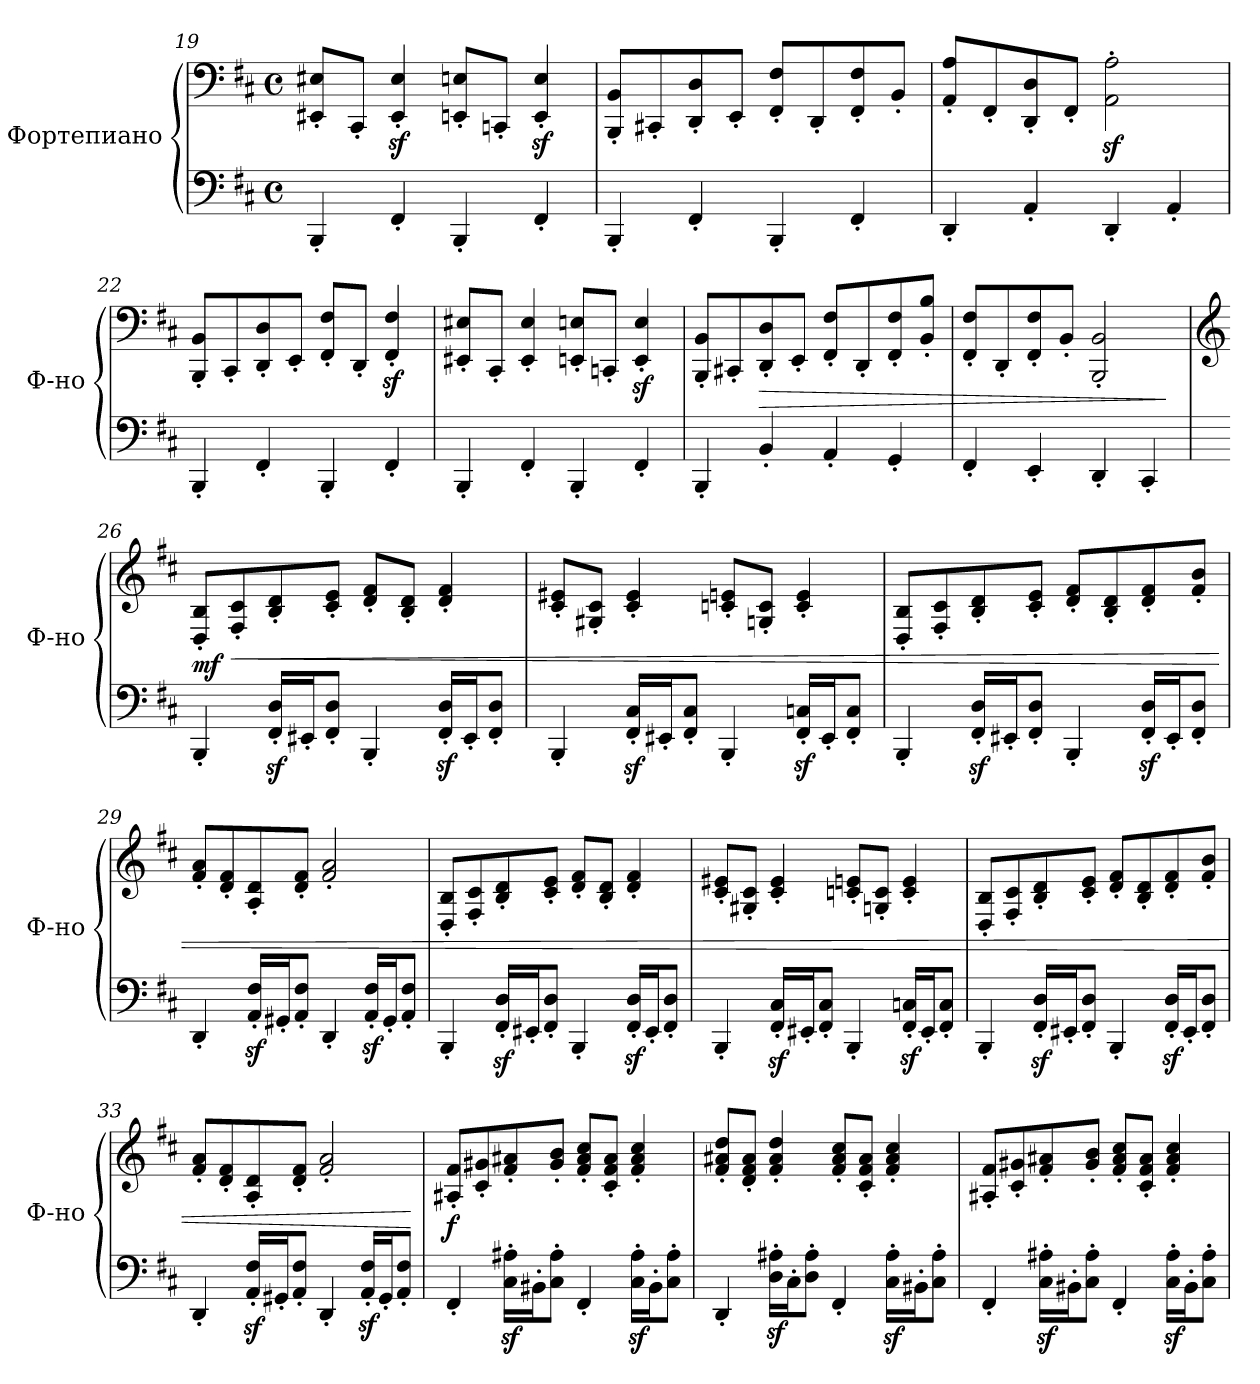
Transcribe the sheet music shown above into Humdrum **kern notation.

**kern	**kern	**dynam
*part1	*part1	*part1
*staff2	*staff1	*staff1/2
*I"Фортепиано	*	*
*I'Ф-но	*	*
*clefF4	*clefF4	*
*k[f#c#]	*k[f#c#]	*
*M4/4	*M4/4	*
*met(c)	*met(c)	*
=19	=19	=19
4BBB'/	8EE#X/' 8E#X/'L	.
.	8CC#'/J	.
4FF#'/	4EE#/z<' 4E#/z<'	.
4BBB'/	8EEn/' 8En/'L	.
.	8CCn'/J	.
4FF#'/	4EE/z<' 4E/z<'	.
=20	=20	=20
*	*MM115	*
4BBB'/	8BBB/' 8BB/'L	.
.	8CC#X'/	.
4FF#'/	8DD/' 8D/'	.
.	8EE'/J	.
4BBB'/	8FF#/' 8F#/'L	.
.	8DD'/	.
4FF#'/	8FF#/' 8F#/'	.
.	8BB'/J	.
=21	=21	=21
4DD'/	8AA/' 8A/'L	.
.	8FF#'/	.
4AA'/	8DD/' 8D/'	.
.	8FF#'/J	.
4DD'/	2AA\z<' 2A\z<'	.
4AA'/	.	.
!!LO:LB:g=z
=22	=22	=22
*	*MM120	*
4BBB'/	8BBB/' 8BB/'L	.
.	8CC#'/	.
4FF#'/	8DD/' 8D/'	.
.	8EE'/J	.
4BBB'/	8FF#/' 8F#/'L	.
.	8DD'/J	.
4FF#'/	4FF#/z<' 4F#/z<'	.
=23	=23	=23
4BBB'/	8EE#X/' 8E#X/'L	.
.	8CC#'/J	.
4FF#'/	4EE#/' 4E#/'	.
4BBB'/	8EEn/' 8En/'L	.
.	8CCn'/J	.
4FF#'/	4EE/z<' 4E/z<'	.
=24	=24	=24
4BBB'/	8BBB/' 8BB/'L	.
.	8CC#X'/	.
!	!	!LO:HP:b
4BB'/	8DD/' 8D/'	>
.	8EE'/J	.
4AA'/	8FF#/' 8F#/'L	.
.	8DD'/	.
4GG'/	8FF#/' 8F#/'	.
.	8BB/' 8B/'J	.
=25	=25	=25
4FF#'/	8FF#/' 8F#/'L	.
.	8DD'/	.
4EE'/	8FF#/' 8F#/'	.
.	8BB'/J	.
4DD'/	2BBB/' 2BB/'	.
4CC#'/	.	.
.	.	]
!!LO:PB:g=z
=26	=26	=26
*	*clefG2	*
*	*MM130	*
!	!	!LO:DY:b
4BBB'/	8D/' 8B/'L	mf
!	!	!LO:HP:b
.	8F#/' 8c#/'	<
16FF#/z<' 16D/z<'LL	8B/' 8d/'	.
16EE#X'/J	.	.
8FF#/' 8D/'J	8c#/' 8e/'J	.
4BBB'/	8d/' 8f#/'L	.
.	8B/' 8d/'J	.
16FF#/z<' 16D/z<'LL	4d/' 4f#/'	.
16EE#'/J	.	.
8FF#/' 8D/'J	.	.
=27	=27	=27
4BBB'/	8c#/' 8e#X/'L	.
.	8G#X/' 8c#/'J	.
16FF#/z<' 16C#/z<'LL	4c#/' 4e#/'	.
16EE#X'/J	.	.
8FF#/' 8C#/'J	.	.
4BBB'/	8cn/' 8en/'L	.
.	8Gn/' 8c/'J	.
16FF#/z<' 16Cn/z<'LL	4c/' 4e/'	.
16EE#'/J	.	.
8FF#/' 8C/'J	.	.
=28	=28	=28
4BBB'/	8D/' 8B/'L	.
.	8F#/' 8c#/'	.
16FF#/z<' 16D/z<'LL	8B/' 8d/'	.
16EE#X'/J	.	.
8FF#/' 8D/'J	8c#/' 8e/'J	.
4BBB'/	8d/' 8f#/'L	.
.	8B/' 8d/'	.
16FF#/z<' 16D/z<'LL	8d/' 8f#/'	.
16EE#'/J	.	.
8FF#/' 8D/'J	8f#/' 8b/'J	.
=29	=29	=29
4DD'/	8f#/' 8a/'L	.
.	8d/' 8f#/'	.
16AA/z<' 16F#/z<'LL	8A/' 8d/'	.
16GG#X'/J	.	.
8AA/' 8F#/'J	8d/' 8f#/'J	.
4DD'/	2f#/' 2a/'	.
16AA/z<' 16F#/z<'LL	.	.
16GG#'/J	.	.
8AA/' 8F#/'J	.	.
!!LO:LB:g=z
=30	=30	=30
*	*MM135	*
4BBB'/	8D/' 8B/'L	.
.	8F#/' 8c#/'	.
16FF#/z<' 16D/z<'LL	8B/' 8d/'	.
16EE#X'/J	.	.
8FF#/' 8D/'J	8c#/' 8e/'J	.
4BBB'/	8d/' 8f#/'L	.
.	8B/' 8d/'J	.
16FF#/z<' 16D/z<'LL	4d/' 4f#/'	.
16EE#'/J	.	.
8FF#/' 8D/'J	.	.
=31	=31	=31
4BBB'/	8c#/' 8e#X/'L	.
.	8G#X/' 8c#/'J	.
16FF#/z<' 16C#/z<'LL	4c#/' 4e#/'	.
16EE#X'/J	.	.
8FF#/' 8C#/'J	.	.
4BBB'/	8cn/' 8en/'L	.
.	8Gn/' 8c/'J	.
16FF#/z<' 16Cn/z<'LL	4c/' 4e/'	.
16EE#'/J	.	.
8FF#/' 8C/'J	.	.
=32	=32	=32
4BBB'/	8D/' 8B/'L	.
.	8F#/' 8c#/'	.
16FF#/z<' 16D/z<'LL	8B/' 8d/'	.
16EE#X'/J	.	.
8FF#/' 8D/'J	8c#/' 8e/'J	.
4BBB'/	8d/' 8f#/'L	.
.	8B/' 8d/'	.
16FF#/z<' 16D/z<'LL	8d/' 8f#/'	.
16EE#'/J	.	.
8FF#/' 8D/'J	8f#/' 8b/'J	.
=33	=33	=33
4DD'/	8f#/' 8a/'L	.
.	8d/' 8f#/'	.
16AA/z<' 16F#/z<'LL	8A/' 8d/'	.
16GG#X'/J	.	.
8AA/' 8F#/'J	8d/' 8f#/'J	.
4DD'/	2f#/' 2a/'	.
16AA/z<' 16F#/z<'LL	.	.
16GG#'/J	.	.
8AA/' 8F#/'J	.	.
.	.	[
!!LO:LB:g=z
=34	=34	=34
*	*MM140	*
!	!	!LO:DY:b
4FF#'/	8A#X/' 8f#/'L	f
.	8c#/' 8g#X/'	.
16C#\z<' 16A#X\z<'LL	8f#/' 8a#X/'	.
16BB#X'\J	.	.
8C#\' 8A#\'J	8g#/' 8b/'J	.
4FF#'/	8f#/' 8a#/' 8cc#/'L	.
.	8c#/' 8f#/' 8a#/'J	.
16C#\z<' 16A#\z<'LL	4f#/' 4a#/' 4cc#/'	.
16BB#'\J	.	.
8C#\' 8A#\'J	.	.
=35	=35	=35
4DD'/	8f#/' 8a#X/' 8dd/'L	.
.	8d/' 8f#/' 8a#/'J	.
16D\z<' 16A#X\z<'LL	4f#/' 4a#/' 4dd/'	.
16C#'\J	.	.
8D\' 8A#\'J	.	.
4FF#'/	8f#/' 8a#/' 8cc#/'L	.
.	8c#/' 8f#/' 8a#/'J	.
16C#\z<' 16A#\z<'LL	4f#/' 4a#/' 4cc#/'	.
16BB#X'\J	.	.
8C#\' 8A#\'J	.	.
=36	=36	=36
4FF#'/	8A#X/' 8f#/'L	.
.	8c#/' 8g#X/'	.
16C#\z<' 16A#X\z<'LL	8f#/' 8a#X/'	.
16BB#X'\J	.	.
8C#\' 8A#\'J	8g#/' 8b/'J	.
4FF#'/	8f#/' 8a#/' 8cc#/'L	.
.	8c#/' 8f#/' 8a#/'J	.
16C#\z<' 16A#\z<'LL	4f#/' 4a#/' 4cc#/'	.
16BB#'\J	.	.
8C#\' 8A#\'J	.	.
=	=	=
*-	*-	*-
